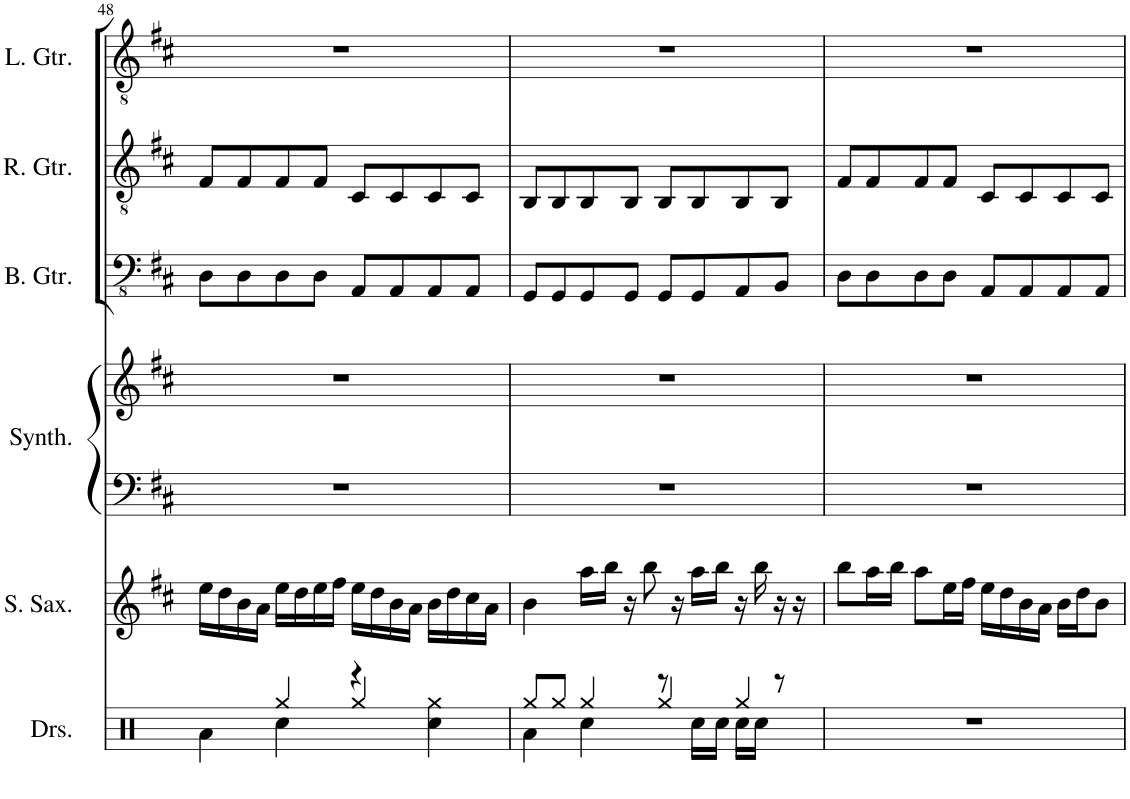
**kern	**kern	**kern	**kern	**kern	**kern	**kern
*part6	*part5	*part4	*part4	*part3	*part2	*part1
*staff7	*staff6	*staff5	*staff4	*staff3	*staff2	*staff1
*I"Drumset	*I"Soprano Saxophone	*I"Brightness Synthesiser	*	*I"Bass Guitar	*I"Rhythm Guitar	*I"Lead Guitar
*I'Drs.	*I'S. Sax.	*I'Synth.	*	*I'B. Gtr.	*I'R. Gtr.	*I'L. Gtr.
!!LO:PB:g=z
*clefX	*clefG2	*clefF4	*clefG2	*clefFv4	*clefGv2	*clefGv2
*	*ITrd1c2	*	*	*	*	*
*k[]	*k[f#c#]	*k[f#c#]	*k[f#c#]	*k[f#c#]	*k[f#c#]	*k[f#c#]
*M4/4	*M4/4	*M4/4	*M4/4	*M4/4	*M4/4	*M4/4
=48	=48	=48	=48	=48	=48	=48
*^	*	*	*	*	*	*
4Ra\	4ryy	16ee\LL	1r	1r	8DD\L	8F#/L	1r
.	.	16dd\	.	.	.	.	.
.	.	16b\	.	.	8DD\	8F#/	.
.	.	16a\JJ	.	.	.	.	.
4Rcc\	4Rgg/	16ee\LL	.	.	8DD\	8F#/	.
.	.	16dd\	.	.	.	.	.
.	.	16ee\	.	.	8DD\J	8F#/J	.
.	.	16ff#\JJ	.	.	.	.	.
4r	4Rgg/	16ee\LL	.	.	8AAA/L	8C#/L	.
.	.	16dd\	.	.	.	.	.
.	.	16b\	.	.	8AAA/	8C#/	.
.	.	16a\JJ	.	.	.	.	.
4Rcc\	4Rgg\	16b\LL	.	.	8AAA/	8C#/	.
.	.	16dd\	.	.	.	.	.
.	.	16cc#\	.	.	8AAA/J	8C#/J	.
.	.	16a\JJ	.	.	.	.	.
=49	=49	=49	=49	=49	=49	=49	=49
4Ra\	8Rgg/L	4b\	1r	1r	8GGG/L	8BB/L	1r
.	8Rgg/J	.	.	.	8GGG/	8BB/	.
4Rcc\	4Rgg/	16aa\LL	.	.	8GGG/	8BB/	.
.	.	16bb\JJ	.	.	.	.	.
.	.	16r	.	.	8GGG/J	8BB/J	.
.	.	8bb\	.	.	.	.	.
8r	4Rgg/	.	.	.	8GGG/L	8BB/L	.
.	.	16r	.	.	.	.	.
16Rcc\LL	.	16aa\LL	.	.	8GGG/	8BB/	.
16Rcc\JJ	.	16bb\JJ	.	.	.	.	.
16Rcc\LL	4Rgg/	16r	.	.	8AAA/	8BB/	.
16Rcc\JJ	.	16bb\	.	.	.	.	.
8r	.	16r	.	.	8BBB/J	8BB/J	.
.	.	16r	.	.	.	.	.
*v	*v	*	*	*	*	*	*
=50	=50	=50	=50	=50	=50	=50
1r	8bb\L	1r	1r	8DD\L	8F#/L	1r
.	16aa\L	.	.	8DD\	8F#/	.
.	16bb\JJ	.	.	.	.	.
.	8aa\L	.	.	8DD\	8F#/	.
.	16ee\L	.	.	8DD\J	8F#/J	.
.	16ff#\JJ	.	.	.	.	.
.	16ee\LL	.	.	8AAA/L	8C#/L	.
.	16dd\	.	.	.	.	.
.	16b\	.	.	8AAA/	8C#/	.
.	16a\JJ	.	.	.	.	.
.	16b\LL	.	.	8AAA/	8C#/	.
.	16dd\J	.	.	.	.	.
.	8b\J	.	.	8AAA/J	8C#/J	.
=	=	=	=	=	=	=
*-	*-	*-	*-	*-	*-	*-
